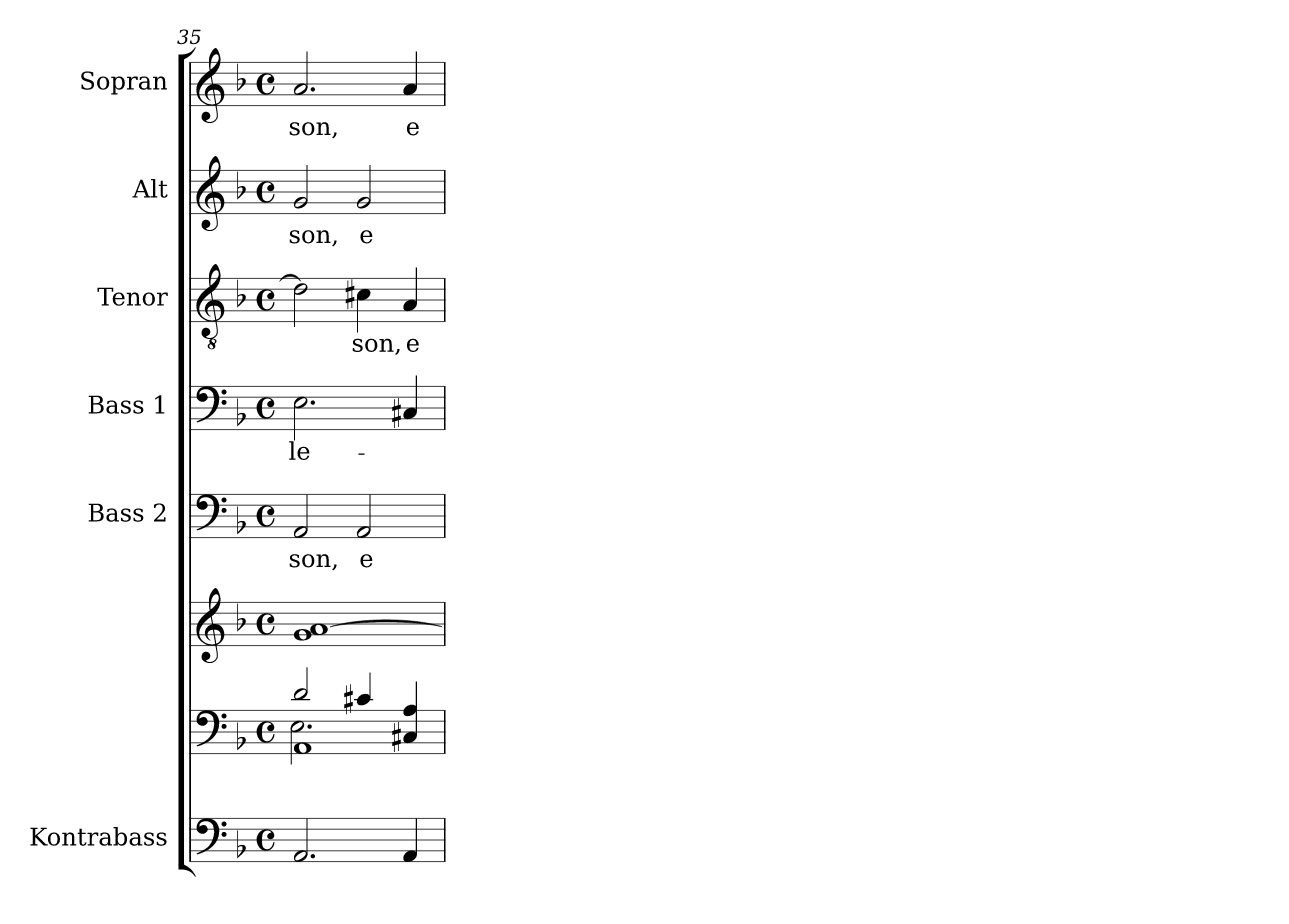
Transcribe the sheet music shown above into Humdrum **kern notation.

**kern	**kern	**kern	**kern	**text	**kern	**text	**kern	**text	**kern	**text	**kern	**text
*part7	*part6	*part6	*part5	*part5	*part4	*part4	*part3	*part3	*part2	*part2	*part1	*part1
*staff8	*staff7	*staff6	*staff5	*staff5	*staff4	*staff4	*staff3	*staff3	*staff2	*staff2	*staff1	*staff1
*I"Kontrabass	*	*	*I"Bass 2	*	*I"Bass 1	*	*I"Tenor	*	*I"Alt	*	*I"Sopran	*
*I'Kb.	*	*	*I'B. 2	*	*I'B. 1	*	*I'T.	*	*I'A.	*	*I'S.	*
*clefF4	*clefF4	*clefG2	*clefF4	*	*clefF4	*	*clefGv2	*	*clefG2	*	*clefG2	*
*ITrd7c12	*	*	*	*	*	*	*	*	*	*	*	*
*k[b-]	*k[b-]	*k[b-]	*k[b-]	*	*k[b-]	*	*k[b-]	*	*k[b-]	*	*k[b-]	*
*F:	*F:	*F:	*F:	*	*F:	*	*F:	*	*F:	*	*F:	*
*M4/4	*M4/4	*M4/4	*M4/4	*	*M4/4	*	*M4/4	*	*M4/4	*	*M4/4	*
*met(c)	*met(c)	*met(c)	*met(c)	*	*met(c)	*	*met(c)	*	*met(c)	*	*met(c)	*
=35	=35	=35	=35	=35	=35	=35	=35	=35	=35	=35	=35	=35
*	*^	*	*	*	*	*	*	*	*	*	*	*
*	*	*^	*	*	*	*	*	*	*	*	*	*	*
!	!	!	!	!	!	!LO:LY:b	!	!LO:LY:b	!	!	!	!LO:LY:b	!	!LO:LY:b
2.AAA/	2d/	1AA	2.E\	1g [1a	2AA/	-son,	2.E\	-le-	2d\]	.	2g/	-son,	2.a/	-son,
!	!	!	!	!	!	!LO:LY:b	!	!	!	!LO:LY:b	!	!LO:LY:b	!	!
.	4c#X/	.	.	.	2AA/	e-	.	.	4c#X\	-son,	2g/	e-	.	.
!	!	!	!	!	!	!	!	!	!	!LO:LY:b	!	!	!	!LO:LY:b
4AAA/	4C#X/ 4A/	.	4ryy	.	.	.	4C#X/	.	4A/	e-	.	.	4a/	e-
*	*v	*v	*v	*	*	*	*	*	*	*	*	*	*	*
=	=	=	=	=	=	=	=	=	=	=	=	=
*-	*-	*-	*-	*-	*-	*-	*-	*-	*-	*-	*-	*-
